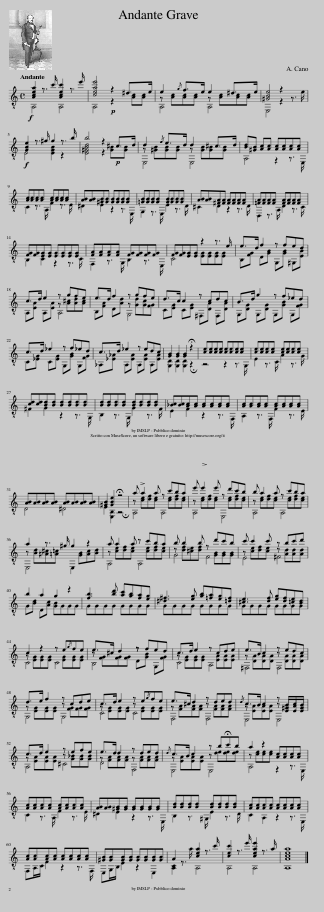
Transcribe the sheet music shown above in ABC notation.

X:1
%%score ( 1 2 3 )
L:1/8
Q:1/4=120
M:4/4
I:linebreak $
K:C
V:1 treble-8
V:2 treble-8
V:3 treble-8
V:1
!f! [Acea]2 z3/2 c'/ [Acec']2 z3/2 e'/ | [ceae']4!p! z2 ^d>e | e2{/g} f>e e2 ^d>e | [^GBe]4 z2 z3/2 e/ |$!f! [GBe]2 z3/2 ^g/ g2 z3/2 b/ | %5
 b4 z2!p! ^c>d | d2{/f} e>d d2 ^c>d | [Bd][^GB] [Ac][Ac] [Ac][Ac][Ac][Ac] |$ [Ac][Ac][Ac][Ac] [Ac][Ac][Ac][Ac] | [AB][AB][^GB][GB] [GB][GB][GB][GB] | %10
 [=GB][GB][GB][GB] [GB][GB][GB][GB] | [AB][AB][^FA][FA] [FA][FA][FA][FA] | [=FA][FA][FA][FA] [FA][FA][FA][FA] |$ [FG][FG][EG][EG] [EG][EG][EG][EG] | [FA][FA][FA][FA] [FG][FG][FG][FG] | %15
 C4 z2 z3/2 e/ | e>d f2 z fed |$ c>d e2 z gfe | e>d f2 z gfe | d>c c2 z cdc | %20
 B>d g2 z f_ed |$ c>d _e2 z f_ed | c>d _e2 z edc | [GB]2 [GB]2 [GB]2 !fermata!z2 | [ce][ce][ce][ce] [ce][ce][ce][ce] | %25
 [ce][ce][ce][ce] [ce][ce][ce][ce] |$ [cd][cd][Bd][Bd] [Bd][Bd][Bd][Bd] | [Bd][Bd][Bd][Bd] [Bd][Bd][Bd][Bd] | [_Bc][Bc][Ac][Ac] [Ac][Ac][Ac][Ac] | [Ac][Ac][Ac][Ac] [Ac][Ac][Ac][Ac] |$ %30
 [AB][AB][AB][AB] [AB][AB][AB][AB] | [^GB]2 [GBe]2 !fermata!z4 | a !>!a2 a z c'ba | e' !>!e'2 e' z d'c'b | b a2 a z c'ba |$ %35
 a2 z3/2 ^g/ g2 z2 | a a2 a z c'ba | b b2 b z d'c'b | c' c'2 c' z bc'd' |$ b2 a2 g2 z2 | %40
 [fb]3 [bd'] [ac'][gb][fa][eg] | [^d^f]3 [eg] [gb][=fa][eg][=df] | [^ce]3 [df] [eg][df][=ce][Bd] |$ c2 z2 z e{/g}fe | e>^c d2 z fed | %45
 c>d e2 z cde | e>B c2 z edc |$ d>e f2 z cde | c>d e2 z e{/g}fe | e>^c d2 z ded | %50
{/d} c>B c2 z BcB |$ c>d e2 z efe | e>d d2 z ded |{/d} c>B c2 z b!fermata!c'b | a2 z2 [Ac][Ac][Ac][Ac] |$ %55
 [Ac][Ac][Ac][Ac] [Ac][Ac][Ac][Ac] | [AB][AB][^GB][GB] [GB][GB][GB][GB] | [Bd][Bd][Bd][Bd] [Bd][Bd][Bd][Bd] | [Ac][Ac][Ac][Ac] [Ac][Ac][Ac][Ac] |$ [Ac][Ac][Ac][Ac] [Ac][Ac][Ac][Ac] | %60
 [^GB][GB][GB][GB] [GB][GB][GB][GB] | A2 z3/2 a/ [cea]2 z3/2 c'/ | [cec']2 z3/2 e'/ [ceae']2 z3/2 a/ | [Acea]8 |] %64
V:2
 A,4 A,4 | A,4 z2 [Ac][Ac] | A,4 A,4 | E,4 z2 x2 |$ E4 [EGB]2 z2 | %5
 [E^GBd]4 z2 [GB][GB] | z [^GB][GB][GB] z [GB][GB][GB] | x15/2 E,/ |$ C2 z3/2 A,/ F2 z3/2 E/ | ^D2 E2 z2 z3/2 E,/ | %10
 G,2 z3/2 E,/ E2 z3/2 D/ | ^C2 D2 z2 z3/2 D/ | D,2 z3/2 A,/ D2 z3/2 C/ |$ B,2 C2 z2 z3/2 C/ | F,2 z3/2 G,/ B,2 z3/2 E,/ | %15
 [FG][FG][EG][EG] [EG][EG][EG][EG] | B,[FG] D[GB] G,[GB] ^G,[EB] |$ A,[EA] A,[EA] A,4 | B,[FA] D[Ad] G,4 | C[EG] C[EG] ^F,[DA] F,[DA] | %20
 G,[DG] G,[DG] G,[GB] G,[FG] |$ C[_EG] C[EG] G,[GB] G,[FG] | _A,[_E_A] A,[EA] A,[EA] A,[EA] | [G,D]2 [G,D]2 [G,D]2 !fermata!z2 | z4 z2 z3/2 G,/ | %25
 E2 z3/2 C/ A2 z3/2 G/ |$ ^F2 G2 z2 z3/2 G,/ | B,2 z3/2 G,/ G2 z3/2 F/ | E2 F2 z2 z3/2 F,/ | A,2 z3/2 F,/ F2 z3/2 E/ |$ %30
 D4 ^D4 | E2 [E,B,]2 !fermata!z4 | A,4 A,4 | A,4 E,4 | A,4 A,4 |$ %35
 E,4 E,2 x2 | A,4 A,4 | G4 F4 | E4 ^F4 |$ G[Bd] D[Ac] [GB]GGG | %40
 GGGG GGGG | GGGG GGGG | GGGG GGGG |$ C4 C4 | B,4 D[GB] G,[FG] | %45
 C4 A,4 | ^F,4 F,4 |$ G,4 G,4 | C4 C4 | F,4 F,4 | %50
 E,4 E,4 |$ A,4 ^C4 | D4 F,4 | E,4 E,4 | A,4 z2 z3/2 E,/ |$ %55
 C2 z3/2 A,/ F2 z3/2 E/ | ^D2 E2 z2 z3/2 E,/ | B,2 z3/2 ^G,/ E2 z3/2 D/ | C2 A,2 z2 z3/2 E,/ |$ F,A,/C/ F2 z2 z3/2 F,/ | %60
 E,G,/B,/ E2 z2 E,2 | [A,C]2 x2 A,4 | A,4 A,4 | A,8 |] %64
V:3
 x8 | x8 | z [Ac][Ac][Ac] z [Ac][Ac][Ac] | x8 |$ x8 | %5
 x8 | E,4 E,4 | A,4 z2 z3/2 x/ |$ x8 | x8 | %10
 x8 | x8 | x8 |$ x8 | x8 | %15
 x8 | x8 |$ x4 z [A^c][Ad][Ac] | x4 z [Gd][Gc][FG] | x8 | %20
 x8 |$ x8 | x8 | x8 | x8 | %25
 x8 |$ x8 | x8 | x8 | x8 |$ %30
 x8 | x8 | z [ce][df][ce] x [ce][df][ce] | z [ce][df][ce] x [ce][df][ce] | z [ce][df][ce] x [ce][df][ce] |$ %35
 z [Bd][^A^c][=A=c] x [GB][Ac][Bd] | z [ce][df][ce] x [ce][df][ce] | z [df][^ce][df] x [GB][GB][GB] | z [ce][df][ce] z [Ad][Ad][Ad] |$ x8 | %40
 x8 | x8 | x8 |$ z [EG][EG][EG] x [EG][EG][EG] | z [FG][FG][FG] z x3 | %45
 z [EG][EG][EG] x [EA][EA][EA] | z [DA][DA][DA] z [DA][DA][DA] |$ z [EG][EG][EG] z [FG][FG][FG] | z [EG][EG][EG] z [EG][EG][EG] | z [FA][FA][FA] z [FA][FA][FA] | %50
 z [EA][EA][EA] z [E^G][EA][EG] |$ z [EA][EA][EA] z [G_B][GB][GB] | z [FA][FA][FA] z [FA][FA][FA] | z [EA][EA][EA] z [de][de][de] | z [ce][ce][ce] x4 |$ %55
 x8 | x8 | x8 | x8 |$ x8 | %60
 x8 | x8 | x8 | x8 |] %64
